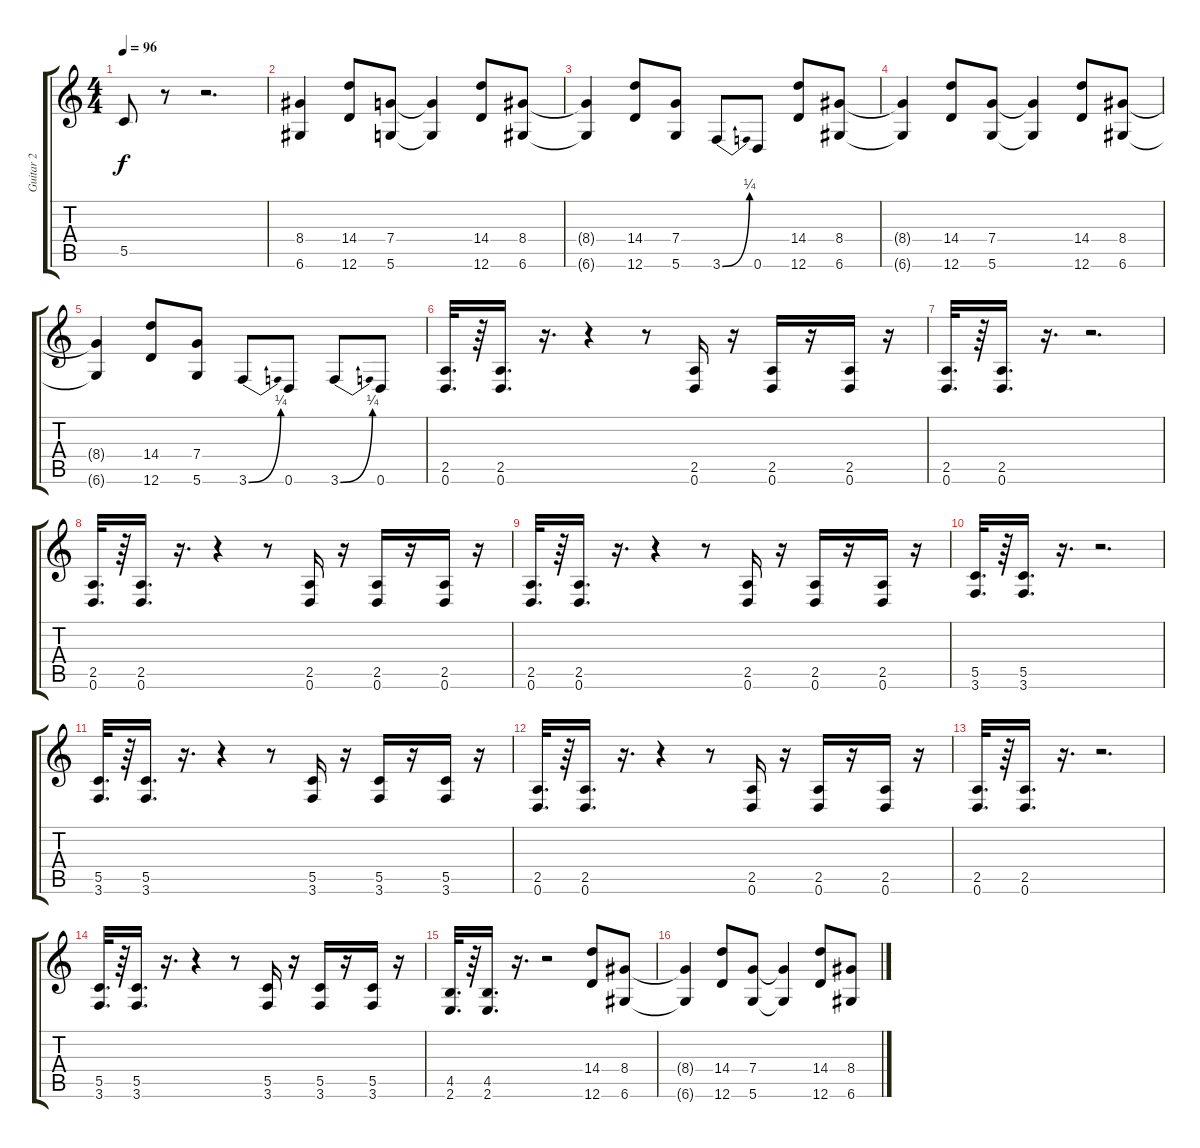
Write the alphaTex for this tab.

\track ("Guitar 2" "Guitar 2") {instrument distortionguitar}
\staff {score tabs}
\tuning (D4 A3 F3 C3 G2 D2) {hide}
\ts (4 4)
\tempo 96
\clef g2
\ks c
5.5.8{dy f} r.8 r.2{d} |
(8.4 6.6).4 (14.4 12.6).8 (7.4 5.6).8 (7.4{t} 5.6{t}).4 (14.4 12.6).8 (8.4 6.6).8 |
(8.4{t} 6.6{t}).4 (14.4 12.6).8 (7.4 5.6).8 3.6{be (bend 0 0 60 1)}.8 0.6.8 (14.4 12.6).8 (8.4 6.6).8 |
(8.4{t} 6.6{t}).4 (14.4 12.6).8 (7.4 5.6).8 (7.4{t} 5.6{t}).4 (14.4 12.6).8 (8.4 6.6).8 |
(8.4{t} 6.6{t}).4 (14.4 12.6).8 (7.4 5.6).8 3.6{be (bend 0 0 60 1)}.8 0.6.8 3.6{be (bend 0 0 60 1)}.8 0.6.8 |
(2.5 0.6).32{d} r.64 (2.5 0.6).16{d} r.16{d} r.4 r.8 (2.5 0.6).16 r.16 (2.5 0.6).16 r.16 (2.5 0.6).16 r.16 |
(2.5 0.6).32{d} r.64 (2.5 0.6).16{d} r.16{d} r.2{d} |
(2.5 0.6).32{d} r.64 (2.5 0.6).16{d} r.16{d} r.4 r.8 (2.5 0.6).16 r.16 (2.5 0.6).16 r.16 (2.5 0.6).16 r.16 |
(2.5 0.6).32{d} r.64 (2.5 0.6).16{d} r.16{d} r.4 r.8 (2.5 0.6).16 r.16 (2.5 0.6).16 r.16 (2.5 0.6).16 r.16 |
(5.5 3.6).32{d} r.64 (5.5 3.6).16{d} r.16{d} r.2{d} |
(5.5 3.6).32{d} r.64 (5.5 3.6).16{d} r.16{d} r.4 r.8 (5.5 3.6).16 r.16 (5.5 3.6).16 r.16 (5.5 3.6).16 r.16 |
(2.5 0.6).32{d} r.64 (2.5 0.6).16{d} r.16{d} r.4 r.8 (2.5 0.6).16 r.16 (2.5 0.6).16 r.16 (2.5 0.6).16 r.16 |
(2.5 0.6).32{d} r.64 (2.5 0.6).16{d} r.16{d} r.2{d} |
(5.5 3.6).32{d} r.64 (5.5 3.6).16{d} r.16{d} r.4 r.8 (5.5 3.6).16 r.16 (5.5 3.6).16 r.16 (5.5 3.6).16 r.16 |
(4.5 2.6).32{d} r.64 (4.5 2.6).16{d} r.16{d} r.2 (14.4 12.6).8 (8.4 6.6).8 |
(8.4{t} 6.6{t}).4 (14.4 12.6).8 (7.4 5.6).8 (7.4{t} 5.6{t}).4 (14.4 12.6).8 (8.4 6.6).8
